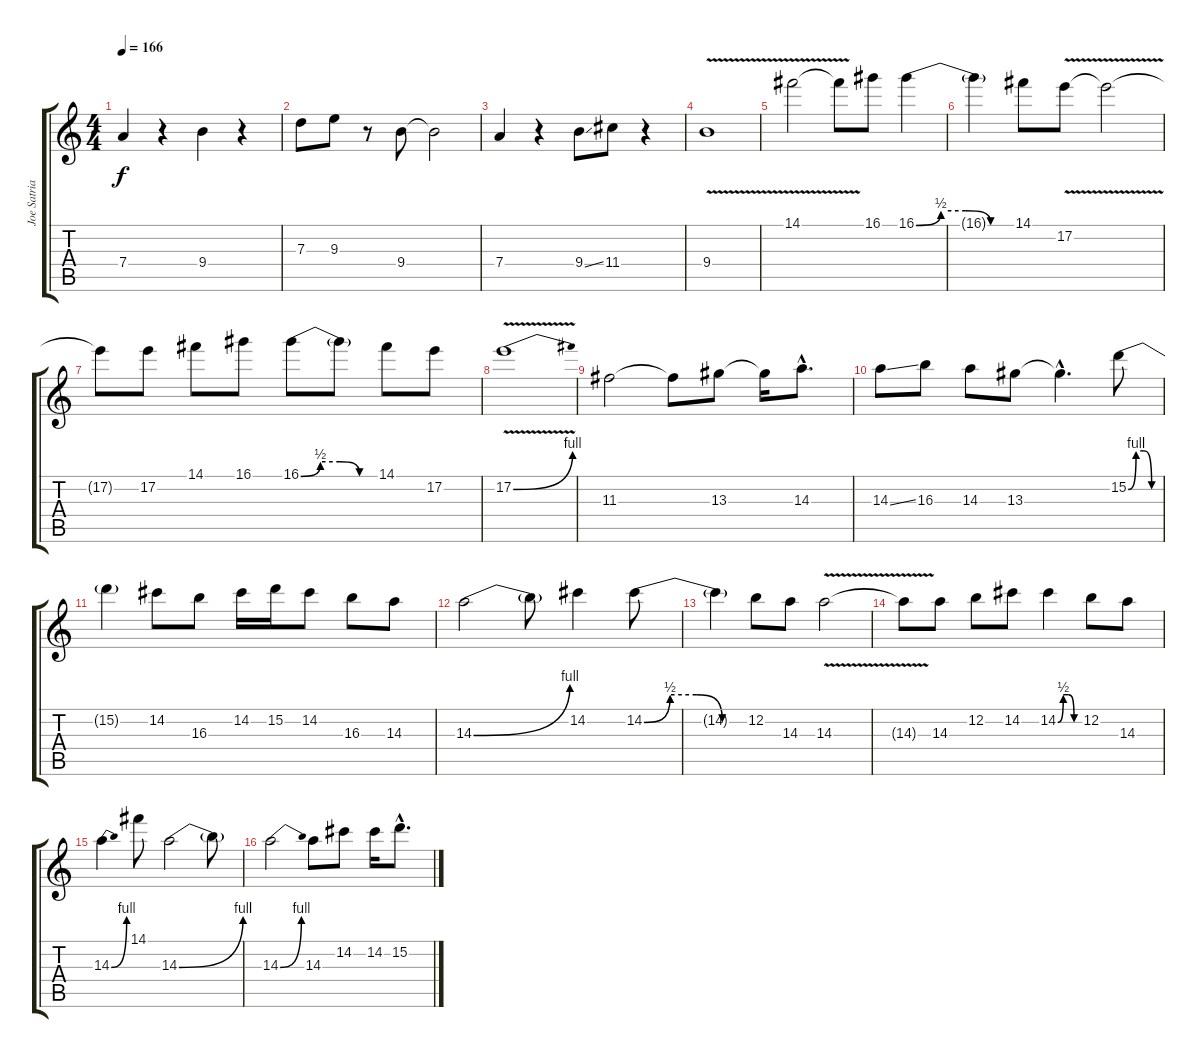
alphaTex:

\track ("Joe Satriani" "Joe Satria") {instrument distortionguitar}
\staff {score tabs}
\tuning (E4 B3 G3 D3 A2 E2) {hide}
\ts (4 4)
\tempo 166
\clef g2
\ks c
7.4.4{dy f} r.4 9.4.4 r.4 |
7.3.8 9.3.8 r.8 9.4.8 9.4{t}.2 |
7.4.4 r.4 9.4{ss}.8 11.4.8 r.4 |
9.4{v}.1 |
14.1{v}.2 14.1{t}.8 16.1.8 16.1{be (custom 0 0 15 2 30 2 45 0 60 0)}.4 |
16.1{t}.4 14.1.8 17.2{v}.8 17.2{t}.2 |
17.2{t}.8 17.2.8 14.1.8 16.1.8 16.1{be (custom 0 0 15 2 30 2 45 0 60 0)}.8 16.1{t}.8 14.1.8 17.2.8 |
17.2{be (bend 0 0 60 4) v}.1 |
11.3.2 11.3{t}.8 13.3.8 13.3{t}.16 14.3{hac}.8{d} |
14.3{ss}.8 16.3.8 14.3.8 13.3.8 13.3{hac t}.4{d} 15.2{be (custom 0 0 15 4 30 4 45 0 60 0)}.8 |
15.2{t}.4 14.2.8 16.3.8 14.2.16 15.2.16 14.2.8 16.3.8 14.3.8 |
14.3{be (bend 0 0 60 4)}.2 14.3{t}.8 14.2.4 14.2{be (custom 0 0 15 2 30 2 45 0 60 0)}.8 |
14.2{t}.4 12.2.8 14.3.8 14.3{v}.2 |
14.3{t}.8 14.3.8 12.2.8 14.2.8 14.2{be (custom 0 0 15 2 30 2 45 0 60 0)}.4 12.2.8 14.3.8 |
14.3{be (bend 0 0 60 4)}.4 14.1.8 14.3{be (bend 0 0 60 4)}.2 14.3{t}.8 |
14.3{be (bend 0 0 60 4)}.2 14.3.8 14.2.8 14.2.16 15.2{hac}.8{d}
